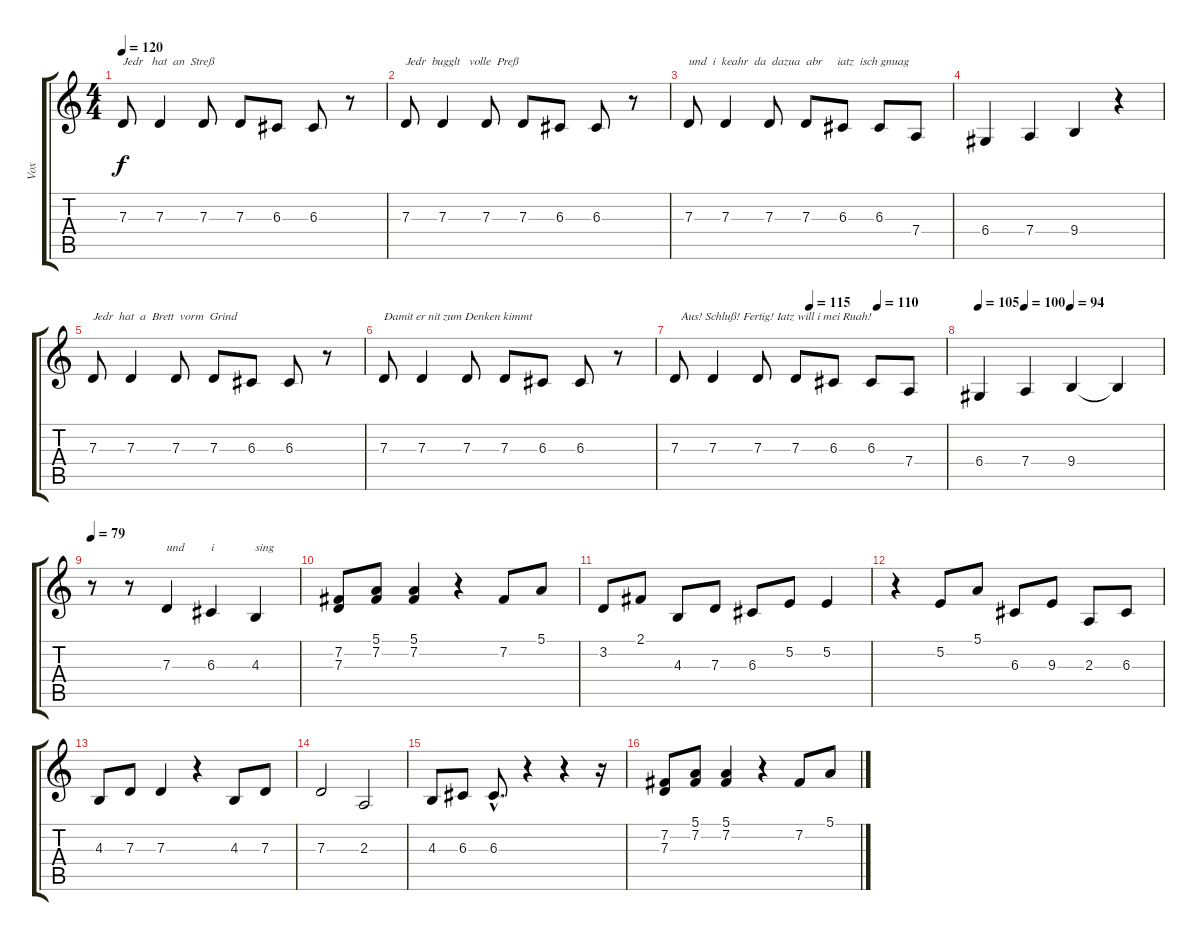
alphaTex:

\track ("Vox" "Vox") {instrument lead6voice}
\staff {score tabs}
\tuning (E4 B3 G3 D3 A2 E2) {hide}
\ts (4 4)
\tempo 120
\clef g2
\ks c
7.3.8{txt "Jedr   hat  an  Streß" dy f} 7.3.4 7.3.8 7.3.8 6.3.8 6.3.8 r.8 |
7.3.8{txt "Jedr  bugglt   volle  Preß"} 7.3.4 7.3.8 7.3.8 6.3.8 6.3.8 r.8 |
7.3.8{txt "und  i  keahr  da  dazua  abr     iatz  isch gnuag"} 7.3.4 7.3.8 7.3.8 6.3.8 6.3.8 7.4.8 |
6.4.4 7.4.4 9.4.4 r.4 |
7.3.8{txt "Jedr  hat  a  Brett  vorm  Grind"} 7.3.4 7.3.8 7.3.8 6.3.8 6.3.8 r.8 |
7.3.8{txt "Damit er nit zum Denken kimmt"} 7.3.4 7.3.8 7.3.8 6.3.8 6.3.8 r.8 |
\tempo (115 0.5)
\tempo (110 0.75)
7.3.8{txt "  Aus! Schluß! Fertig! Iatz will i mei Ruah!"} 7.3.4 7.3.8 7.3.8 6.3.8 6.3.8 7.4.8 |
\tempo 105
\tempo (100 0.25)
\tempo (94 0.5)
6.4.4 7.4.4 9.4.4 9.4{t}.4 |
\tempo 79
r.8 r.8 7.3.4{txt "und"} 6.3.4{txt "i"} 4.3.4{txt "sing"} |
(7.2 7.3).8 (5.1 7.2).8 (5.1 7.2).4 r.4 7.2.8 5.1.8 |
3.2.8 2.1.8 4.3.8 7.3.8 6.3.8 5.2.8 5.2.4 |
r.4 5.2.8 5.1.8 6.3.8 9.3.8 2.3.8 6.3.8 |
4.3.8 7.3.8 7.3.4 r.4 4.3.8 7.3.8 |
7.3.2 2.3.2 |
4.3.8 6.3.8 6.3{hac}.8{d} r.4 r.4 r.16 |
(7.2 7.3).8 (5.1 7.2).8 (5.1 7.2).4 r.4 7.2.8 5.1.8
